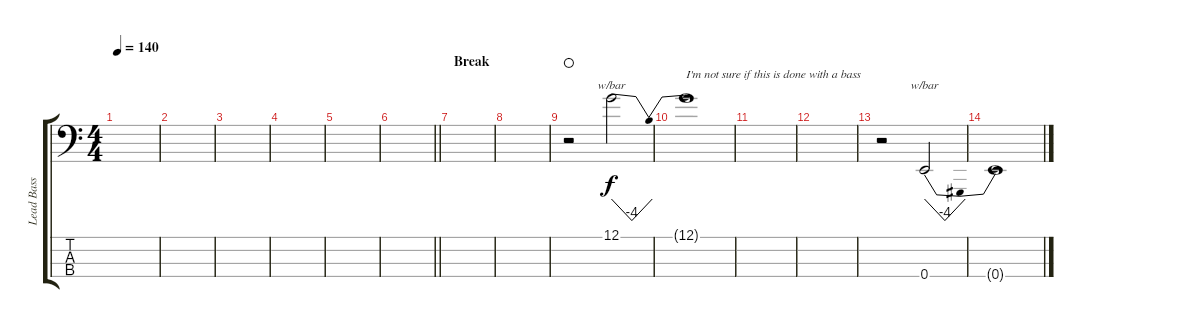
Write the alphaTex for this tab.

\track ("Lead Bass" "Lead Bass") {instrument distortionguitar}
\staff {score tabs}
\tuning (G2 D2 A1 E1) {hide}
\ts (4 4)
\tempo 140
\clef f4
\ks c
|
|
|
|
|
\barLineRight lightlight
|
\section ("" "Break")
|
|
r.2{waho} 12.1.2{tbe (dip default 0 0 30 -16 60 0) dy f} |
12.1{t}.1{txt "I'm not sure if this is done with a bass"} |
|
|
r.2 0.4.2{tbe (dip default 0 0 30 -16 60 0)} |
0.4{t}.1
